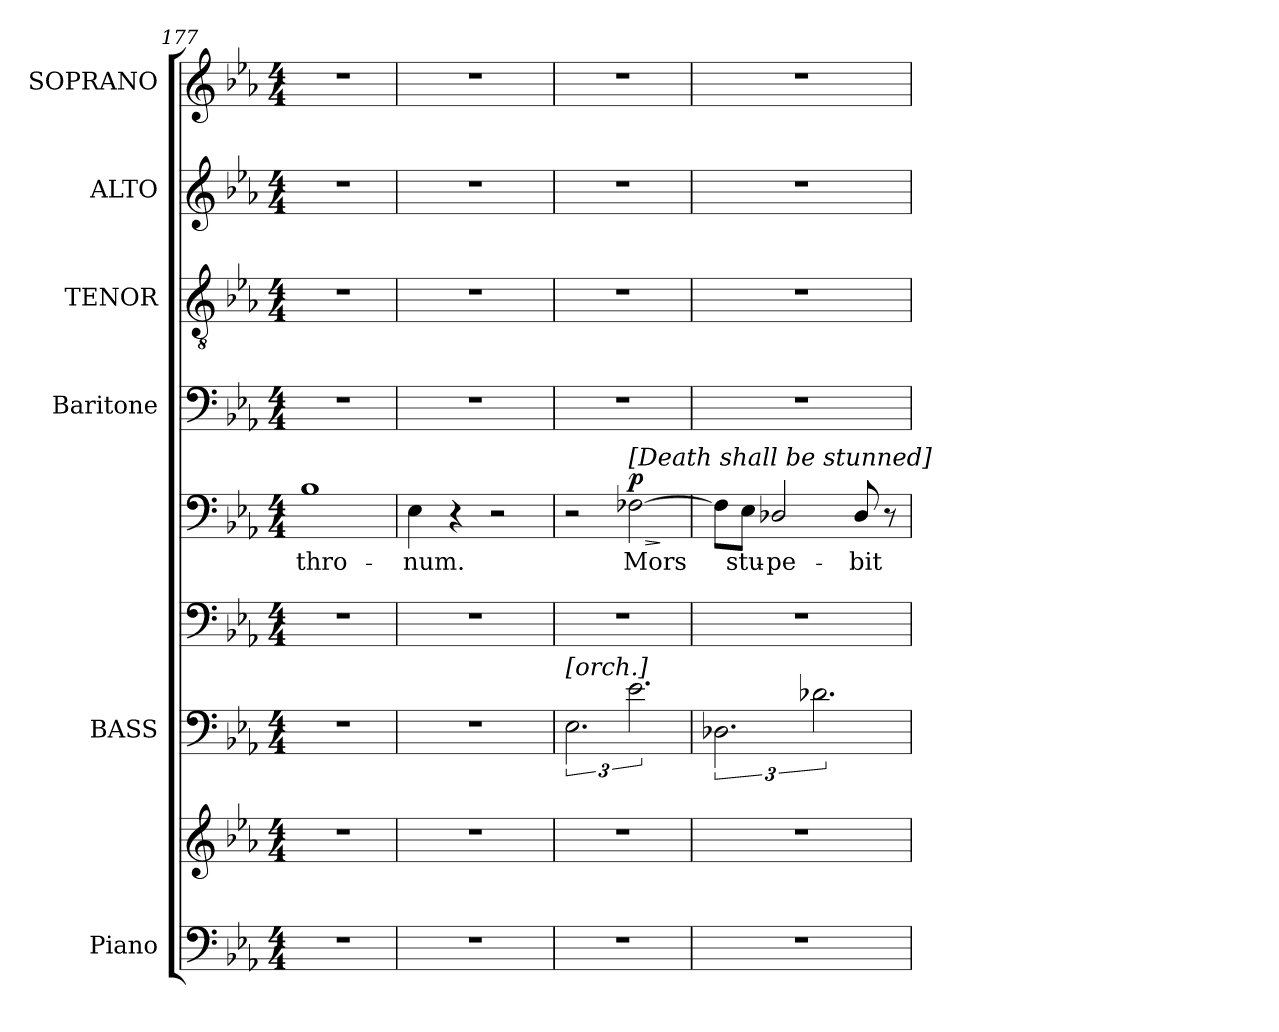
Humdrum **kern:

**kern	**kern	**kern	**kern	**kern	**text	**dynam	**kern	**kern	**kern	**kern
*part6	*part6	*part5	*part5	*part5	*part5	*part5	*part4	*part3	*part2	*part1
*staff9	*staff8	*staff7	*staff6	*staff5	*staff5	*staff5/6/7	*staff4	*staff3	*staff2	*staff1
*I"Piano	*	*I"BASS	*	*	*	*	*I"Baritone	*I"TENOR	*I"ALTO	*I"SOPRANO
*I'Pno.	*	*I'B.	*	*	*	*	*I'Bar.	*I'T.	*I'A.	*I'S.
*clefF4	*clefG2	*clefF4	*clefF4	*clefF4	*	*	*clefF4	*clefGv2	*clefG2	*clefG2
*	*	*	*	*	*	*	*	*ITrd7c12	*	*
*k[b-e-a-]	*k[b-e-a-]	*k[b-e-a-]	*k[b-e-a-]	*k[b-e-a-]	*	*	*k[b-e-a-]	*k[b-e-a-]	*k[b-e-a-]	*k[b-e-a-]
*E-:	*E-:	*E-:	*E-:	*E-:	*	*	*E-:	*E-:	*E-:	*E-:
*M4/4	*M4/4	*M4/4	*M4/4	*M4/4	*	*	*M4/4	*M4/4	*M4/4	*M4/4
=177	=177	=177	=177	=177	=177	=177	=177	=177	=177	=177
!	!	!	!	!	!LO:LY:b:color=#000000	!	!	!	!	!
1r	1r	1r	1r	1B-i	thro-	.	1r	1r	1r	1r
=178	=178	=178	=178	=178	=178	=178	=178	=178	=178	=178
!	!	!	!	!	!LO:LY:b:color=#000000	!	!	!	!	!
1r	1r	1r	1r	4E-i\	-num.	.	1r	1r	1r	1r
.	.	.	.	4r	.	.	.	.	.	.
.	.	.	.	2r	.	.	.	.	.	.
!!LO:PB:g=z
=179	=179	=179	=179	=179	=179	=179	=179	=179	=179	=179
!	!	!LO:TX:a:i:t=[orch.]	!	!	!	!	!	!	!	!
1r	1r	3.E-i	1r	2r	.	.	1r	1r	1r	1r
!	!	!	!	!LO:TX:a:i:t=[Death shall be stunned]	!	!	!	!	!	!
!	!	!	!	!	!LO:LY:b:color=#000000	!LO:HP:b	!	!	!	!
.	.	3.e-i	.	[2F-Xi\	Mors	> p	.	.	.	.
.	.	.	.	.	.	]	.	.	.	.
=180	=180	=180	=180	=180	=180	=180	=180	=180	=180	=180
1r	1r	3.D-Xi	1r	8F-i\L]	.	.	1r	1r	1r	1r
!	!	!	!	!	!LO:LY:b:color=#000000	!	!	!	!	!
.	.	.	.	8E-i\J	stu-	.	.	.	.	.
!	!	!	!	!	!LO:LY:b:color=#000000	!	!	!	!	!
.	.	.	.	2D-Xi/	-pe-	.	.	.	.	.
.	.	3.d-Xi	.	.	.	.	.	.	.	.
!	!	!	!	!	!LO:LY:b:color=#000000	!	!	!	!	!
.	.	.	.	8D-i/	-bit	.	.	.	.	.
.	.	.	.	8r	.	.	.	.	.	.
=	=	=	=	=	=	=	=	=	=	=
*-	*-	*-	*-	*-	*-	*-	*-	*-	*-	*-
